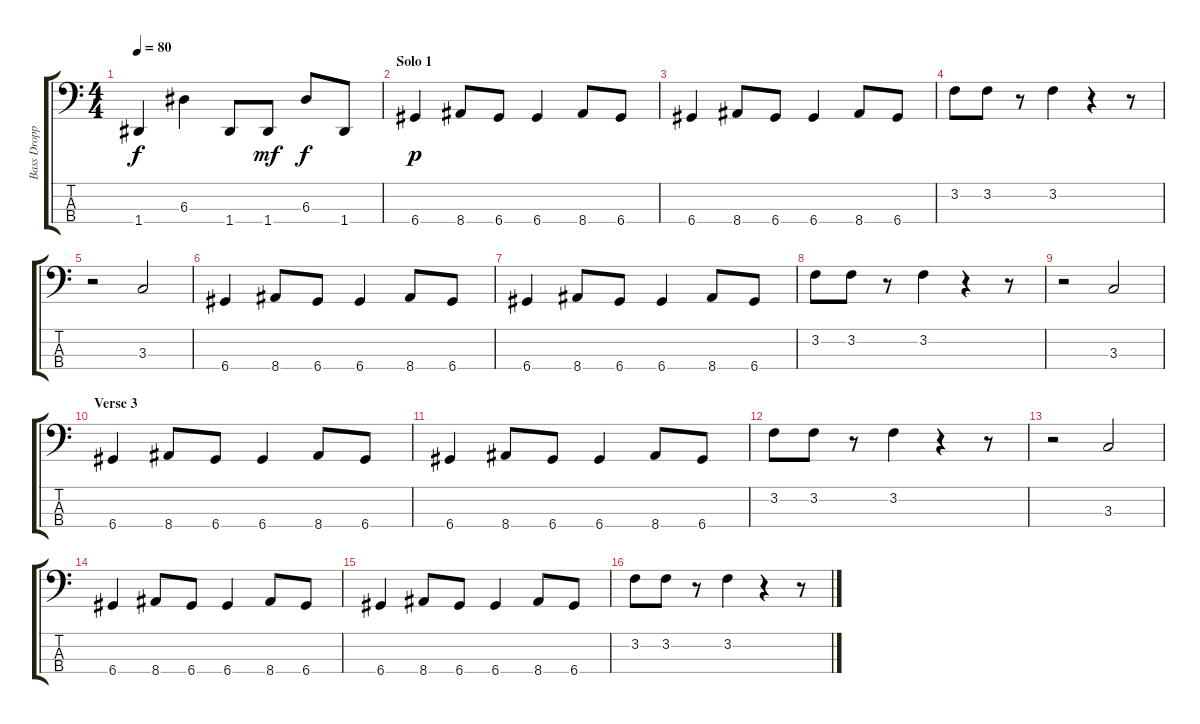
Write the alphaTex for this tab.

\track ("Bass Dropped D" "Bass Dropp") {instrument acousticbass}
\staff {score tabs}
\tuning (G2 D2 A1 D1) {hide}
\ts (4 4)
\tempo 80
\clef f4
\ks c
1.4.4{dy f} 6.3.4 1.4.8 1.4.8{dy mf} 6.3.8{dy f} 1.4.8 |
\section ("" "Solo 1")
6.4.4{dy p} 8.4.8 6.4.8 6.4.4 8.4.8 6.4.8 |
6.4.4 8.4.8 6.4.8 6.4.4 8.4.8 6.4.8 |
3.2.8 3.2.8 r.8 3.2.4 r.4 r.8 |
r.2 3.3.2 |
6.4.4 8.4.8 6.4.8 6.4.4 8.4.8 6.4.8 |
6.4.4 8.4.8 6.4.8 6.4.4 8.4.8 6.4.8 |
3.2.8 3.2.8 r.8 3.2.4 r.4 r.8 |
r.2 3.3.2 |
\section ("" "Verse 3")
6.4.4 8.4.8 6.4.8 6.4.4 8.4.8 6.4.8 |
6.4.4 8.4.8 6.4.8 6.4.4 8.4.8 6.4.8 |
3.2.8 3.2.8 r.8 3.2.4 r.4 r.8 |
r.2 3.3.2 |
6.4.4 8.4.8 6.4.8 6.4.4 8.4.8 6.4.8 |
6.4.4 8.4.8 6.4.8 6.4.4 8.4.8 6.4.8 |
3.2.8 3.2.8 r.8 3.2.4 r.4 r.8
